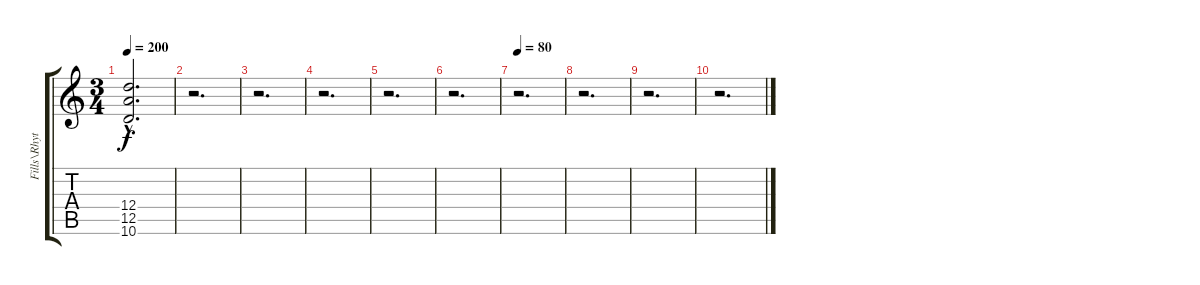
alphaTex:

\track ("Fills\\Rhythm" "Fills\\Rhyt") {instrument distortionguitar}
\staff {score tabs}
\tuning (E4 B3 G3 D3 A2 E2) {hide}
\ts (3 4)
\tempo 200
\clef g2
\ks c
(12.4{hac t} 12.5{hac t} 10.6{hac t}).2{d dy f} |
r.2{d} |
r.2{d} |
r.2{d} |
r.2{d} |
r.2{d} |
\tempo 80
r.2{d} |
r.2{d} |
r.2{d} |
r.2{d}
